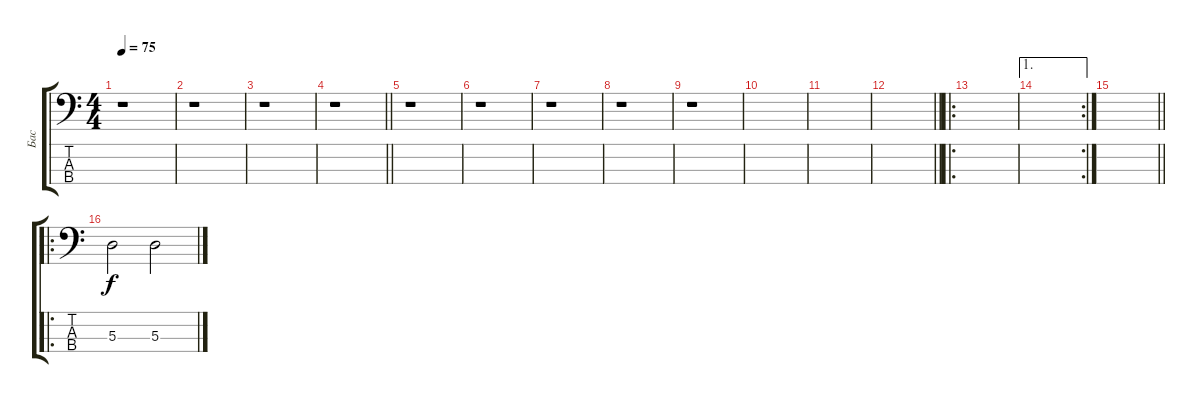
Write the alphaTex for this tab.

\track ("Бас" "Бас") {instrument electricbassfinger}
\staff {score tabs}
\tuning (G2 D2 A1 E1) {hide}
\ts (4 4)
\tempo 75
\clef f4
\ks c
r.1{dy f instrument electricbassfinger} |
r.1 |
r.1 |
\barLineRight lightlight
r.1 |
r.1 |
r.1 |
r.1 |
r.1 |
r.1 |
|
|
\barLineRight lightlight
|
\ro
|
\ae 1
\rc 2
|
\barLineRight lightlight
|
\ro
5.3.2 5.3.2
